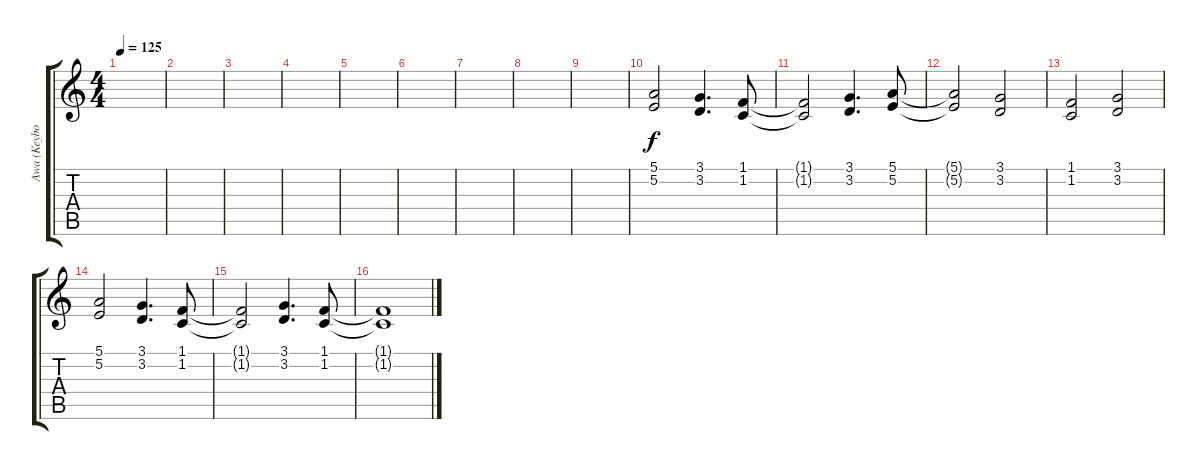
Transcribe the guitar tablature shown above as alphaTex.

\track ("Awa (Keybords)" "Awa (Keybo") {instrument stringensemble1}
\staff {score tabs}
\tuning (E4 B3 G3 D3 A2 E2) {hide}
\ts (4 4)
\tempo 125
\clef g2
\ks c
|
|
|
|
|
|
|
|
|
(5.1 5.2).2 (3.1 3.2).4{d} (1.1 1.2).8 |
(1.1{t} 1.2{t}).2 (3.1 3.2).4{d} (5.1 5.2).8 |
(5.1{t} 5.2{t}).2 (3.1 3.2).2 |
(1.1 1.2).2 (3.1 3.2).2 |
(5.1 5.2).2 (3.1 3.2).4{d} (1.1 1.2).8 |
(1.1{t} 1.2{t}).2 (3.1 3.2).4{d} (1.1 1.2).8 |
(1.1{t} 1.2{t}).1
